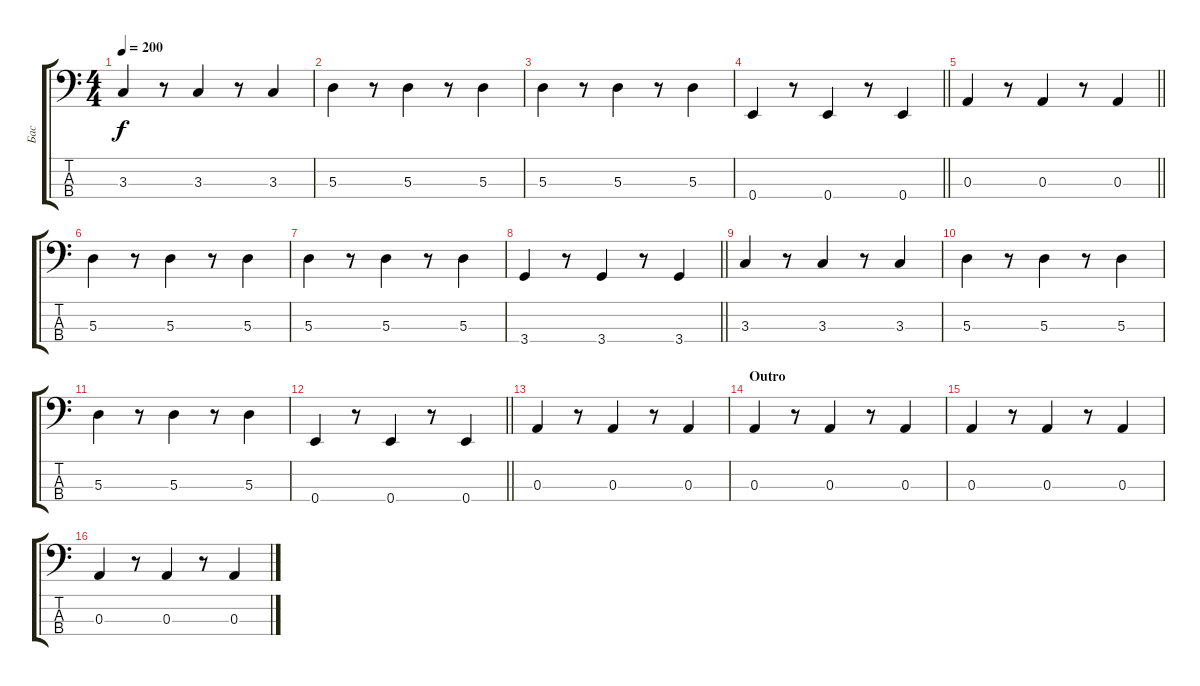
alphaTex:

\track ("Бас" "Бас") {instrument electricbassfinger}
\staff {score tabs}
\tuning (G2 D2 A1 E1) {hide}
\ts (4 4)
\tempo 200
\clef f4
\ks c
3.3.4{dy f} r.8 3.3.4 r.8 3.3.4 |
5.3.4 r.8 5.3.4 r.8 5.3.4 |
5.3.4 r.8 5.3.4 r.8 5.3.4 |
\barLineRight lightlight
0.4.4 r.8 0.4.4 r.8 0.4.4 |
\barLineRight lightlight
0.3.4 r.8 0.3.4 r.8 0.3.4 |
5.3.4 r.8 5.3.4 r.8 5.3.4 |
5.3.4 r.8 5.3.4 r.8 5.3.4 |
\barLineRight lightlight
3.4.4 r.8 3.4.4 r.8 3.4.4 |
3.3.4 r.8 3.3.4 r.8 3.3.4 |
5.3.4 r.8 5.3.4 r.8 5.3.4 |
5.3.4 r.8 5.3.4 r.8 5.3.4 |
\barLineRight lightlight
0.4.4 r.8 0.4.4 r.8 0.4.4 |
0.3.4 r.8 0.3.4 r.8 0.3.4 |
\section ("" "Outro")
0.3.4 r.8 0.3.4 r.8 0.3.4 |
0.3.4 r.8 0.3.4 r.8 0.3.4 |
0.3.4 r.8 0.3.4 r.8 0.3.4
